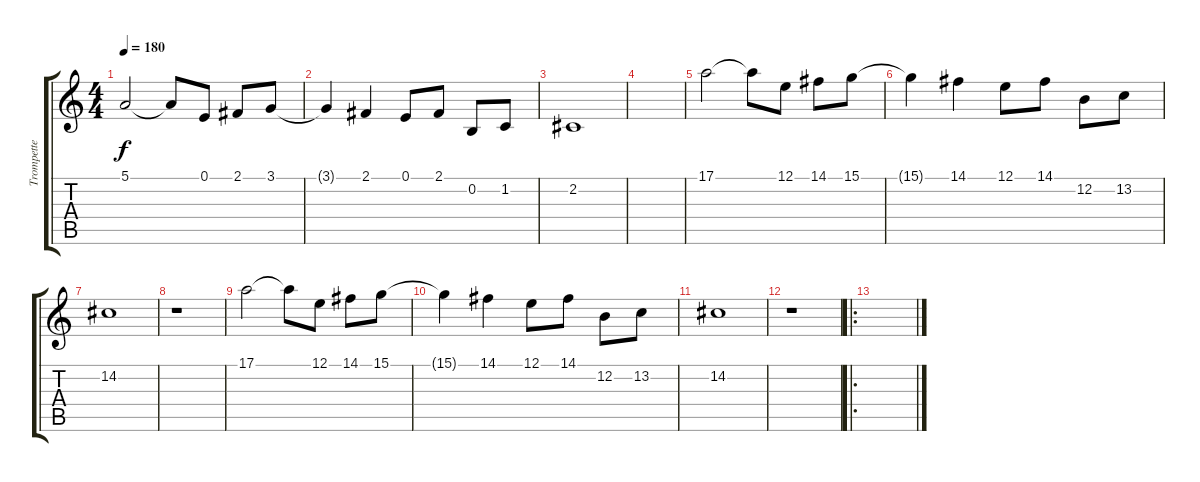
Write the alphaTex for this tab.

\track ("Trompette 1" "Trompette ") {instrument trumpet}
\staff {score tabs}
\tuning (E4 B3 G3 D3 A2 E2) {hide}
\ts (4 4)
\tempo 180
\clef g2
\ks c
5.1.2{dy f} 5.1{t}.8 0.1.8 2.1.8 3.1.8 |
3.1{t}.4 2.1.4 0.1.8 2.1.8 0.2.8 1.2.8 |
2.2.1 |
|
17.1.2 17.1{t}.8 12.1.8 14.1.8 15.1.8 |
15.1{t}.4 14.1.4 12.1.8 14.1.8 12.2.8 13.2.8 |
14.2.1 |
r.1 |
17.1.2 17.1{t}.8 12.1.8 14.1.8 15.1.8 |
15.1{t}.4 14.1.4 12.1.8 14.1.8 12.2.8 13.2.8 |
14.2.1 |
r.1 |
\ro
